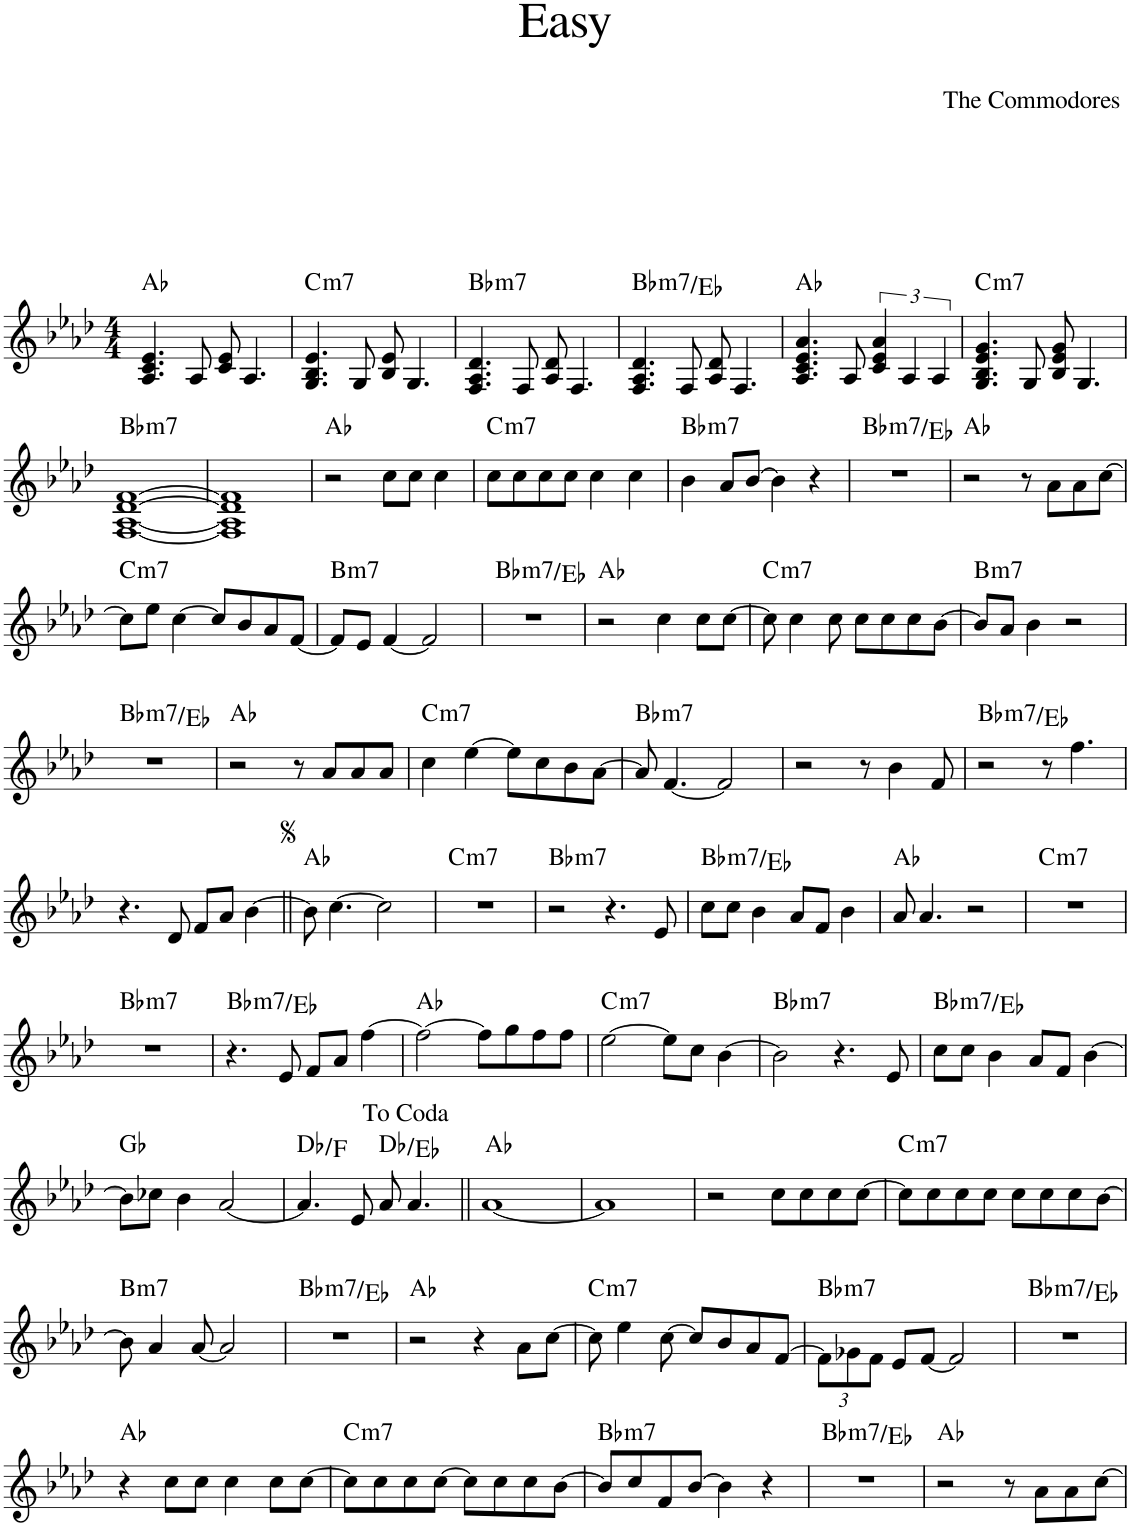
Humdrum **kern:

**kern	**harte
*part1	*part1
*staff1	*
*I"Piano	*
*I'Pno.	*
*clefG2	*
*k[b-e-a-d-]	*
*M4/4	*
=1	=1
4.A-/ 4.c/ 4.e-/	Ab:maj
8A-/	.
8c/ 8e-/	.
4.A-/	.
=2	=2
!	!LO:H:kt=m7
4.G/ 4.B-/ 4.e-/	C:min7
8G/	.
8B-/ 8e-/	.
4.G/	.
=3	=3
!	!LO:H:kt=m7
4.F/ 4.A-/ 4.d-/	Bb:min7
8F/	.
8A-/ 8d-/	.
4.F/	.
=4	=4
!	!LO:H:kt=m7
4.F/ 4.A-/ 4.d-/	Bb:min7/4
8F/	.
8A-/ 8d-/	.
4.F/	.
=5	=5
4.A-/ 4.c/ 4.e-/ 4.a-/	Ab:maj
8A-/	.
6c/ 6e-/ 6a-/	.
6A-/	.
6A-/	.
=6	=6
!	!LO:H:kt=m7
4.G/ 4.B-/ 4.e-/ 4.g/	C:min7
8G/	.
8B-/ 8e-/ 8g/	.
4.G/	.
!!LO:LB:g=z
=7	=7
!	!LO:H:kt=m7
[1F [1A- [1d- [1f	Bb:min7
=8	=8
1F] 1A-] 1d-] 1f]	.
=9	=9
2r	Ab:maj
8cc\L	.
8cc\J	.
4cc\	.
=10	=10
!	!LO:H:kt=m7
8cc\L	C:min7
8cc\	.
8cc\	.
8cc\J	.
4cc\	.
4cc\	.
=11	=11
!	!LO:H:kt=m7
4b-\	Bb:min7
8a-/L	.
[8b-/J	.
4b-\]	.
4r	.
=12	=12
!	!LO:H:kt=m7
1r	Bb:min7/4
=13	=13
2r	Ab:maj
8r	.
8a-\L	.
8a-\	.
[8cc\J	.
!!LO:LB:g=z
=14	=14
!	!LO:H:kt=m7
8cc\L]	C:min7
8ee-\J	.
[4cc\	.
8cc/L]	.
8b-/	.
8a-/	.
[8f/J	.
=15	=15
!	!LO:H:kt=m7
8f/L]	B:min7
8e-/J	.
[4f/	.
2f/]	.
=16	=16
!	!LO:H:kt=m7
1r	Bb:min7/4
=17	=17
2r	Ab:maj
4cc\	.
8cc\L	.
[8cc\J	.
=18	=18
!	!LO:H:kt=m7
8cc\]	C:min7
4cc\	.
8cc\	.
8cc\L	.
8cc\	.
8cc\	.
[8b-\J	.
=19	=19
!	!LO:H:kt=m7
8b-/L]	B:min7
8a-/J	.
4b-\	.
2r	.
!!LO:LB:g=z
=20	=20
!	!LO:H:kt=m7
1r	Bb:min7/4
=21	=21
2r	Ab:maj
8r	.
8a-/L	.
8a-/	.
8a-/J	.
=22	=22
!	!LO:H:kt=m7
4cc\	C:min7
[4ee-\	.
8ee-\L]	.
8cc\	.
8b-\	.
[8a-\J	.
=23	=23
!	!LO:H:kt=m7
8a-/]	Bb:min7
[4.f/	.
2f/]	.
=24	=24
2r	.
8r	.
4b-\	.
8f/	.
=25	=25
!	!LO:H:kt=m7
2r	Bb:min7/4
8r	.
4.ff\	.
!!LO:LB:g=z
=26	=26
4.r	.
8d-/	.
8f/L	.
8a-/J	.
[4b-\	.
=27||	=27||
8b-\]	Ab:maj
[4.cc\	.
2cc\]	.
=28	=28
!	!LO:H:kt=m7
1r	C:min7
=29	=29
!	!LO:H:kt=m7
2r	Bb:min7
4.r	.
8e-/	.
=30	=30
!	!LO:H:kt=m7
8cc\L	Bb:min7/4
8cc\J	.
4b-\	.
8a-/L	.
8f/J	.
4b-\	.
=31	=31
8a-/	Ab:maj
4.a-/	.
2r	.
=32	=32
!	!LO:H:kt=m7
1r	C:min7
!!LO:LB:g=z
=33	=33
!	!LO:H:kt=m7
1r	Bb:min7
=34	=34
!	!LO:H:kt=m7
4.r	Bb:min7/4
8e-/	.
8f/L	.
8a-/J	.
[4ff\	.
=35	=35
2ff\_	Ab:maj
8ff\L]	.
8gg\	.
8ff\	.
8ff\J	.
=36	=36
!	!LO:H:kt=m7
[2ee-\	C:min7
8ee-\L]	.
8cc\J	.
[4b-\	.
=37	=37
!	!LO:H:kt=m7
2b-\]	Bb:min7
4.r	.
8e-/	.
=38	=38
!	!LO:H:kt=m7
8cc\L	Bb:min7/4
8cc\J	.
4b-\	.
8a-/L	.
8f/J	.
[4b-\	.
!!LO:LB:g=z
=39	=39
8b-\L]	Gb:maj
8cc-X\J	.
4b-\	.
[2a-/	.
=40	=40
4.a-/]	Db:maj/3
8e-/	.
8a-/	Db:maj/2
4.a-/	.
=41||	=41||
[1a-	Ab:maj
=42	=42
1a-]	.
=43	=43
2r	.
8cc\L	.
8cc\	.
8cc\	.
[8cc\J	.
=44	=44
!	!LO:H:kt=m7
8cc\L]	C:min7
8cc\	.
8cc\	.
8cc\J	.
8cc\L	.
8cc\	.
8cc\	.
[8b-\J	.
!!LO:LB:g=z
=45	=45
!	!LO:H:kt=m7
8b-\]	B:min7
4a-/	.
[8a-/	.
2a-/]	.
=46	=46
!	!LO:H:kt=m7
1r	Bb:min7/4
=47	=47
2r	Ab:maj
4r	.
8a-\L	.
[8cc\J	.
=48	=48
!	!LO:H:kt=m7
8cc\]	C:min7
4ee-\	.
[8cc\	.
8cc/L]	.
8b-/	.
8a-/	.
[8f/J	.
=49	=49
*Xbrackettup	*
!	!LO:H:kt=m7
12f\L]	Bb:min7
12g-X\	.
12f\J	.
8e-/L	.
[8f/J	.
2f/]	.
=50	=50
!	!LO:H:kt=m7
1r	Bb:min7/4
!!LO:LB:g=z
=51	=51
4r	Ab:maj
8cc\L	.
8cc\J	.
4cc\	.
8cc\L	.
[8cc\J	.
=52	=52
!	!LO:H:kt=m7
8cc\L]	C:min7
8cc\	.
8cc\	.
[8cc\J	.
8cc\L]	.
8cc\	.
8cc\	.
[8b-\J	.
=53	=53
!	!LO:H:kt=m7
8b-/L]	Bb:min7
8cc/	.
8f/	.
[8b-/J	.
4b-\]	.
4r	.
=54	=54
!	!LO:H:kt=m7
1r	Bb:min7/4
=55	=55
2r	Ab:maj
8r	.
8a-\L	.
8a-\	.
[8cc\J	.
=	=
*-	*-
